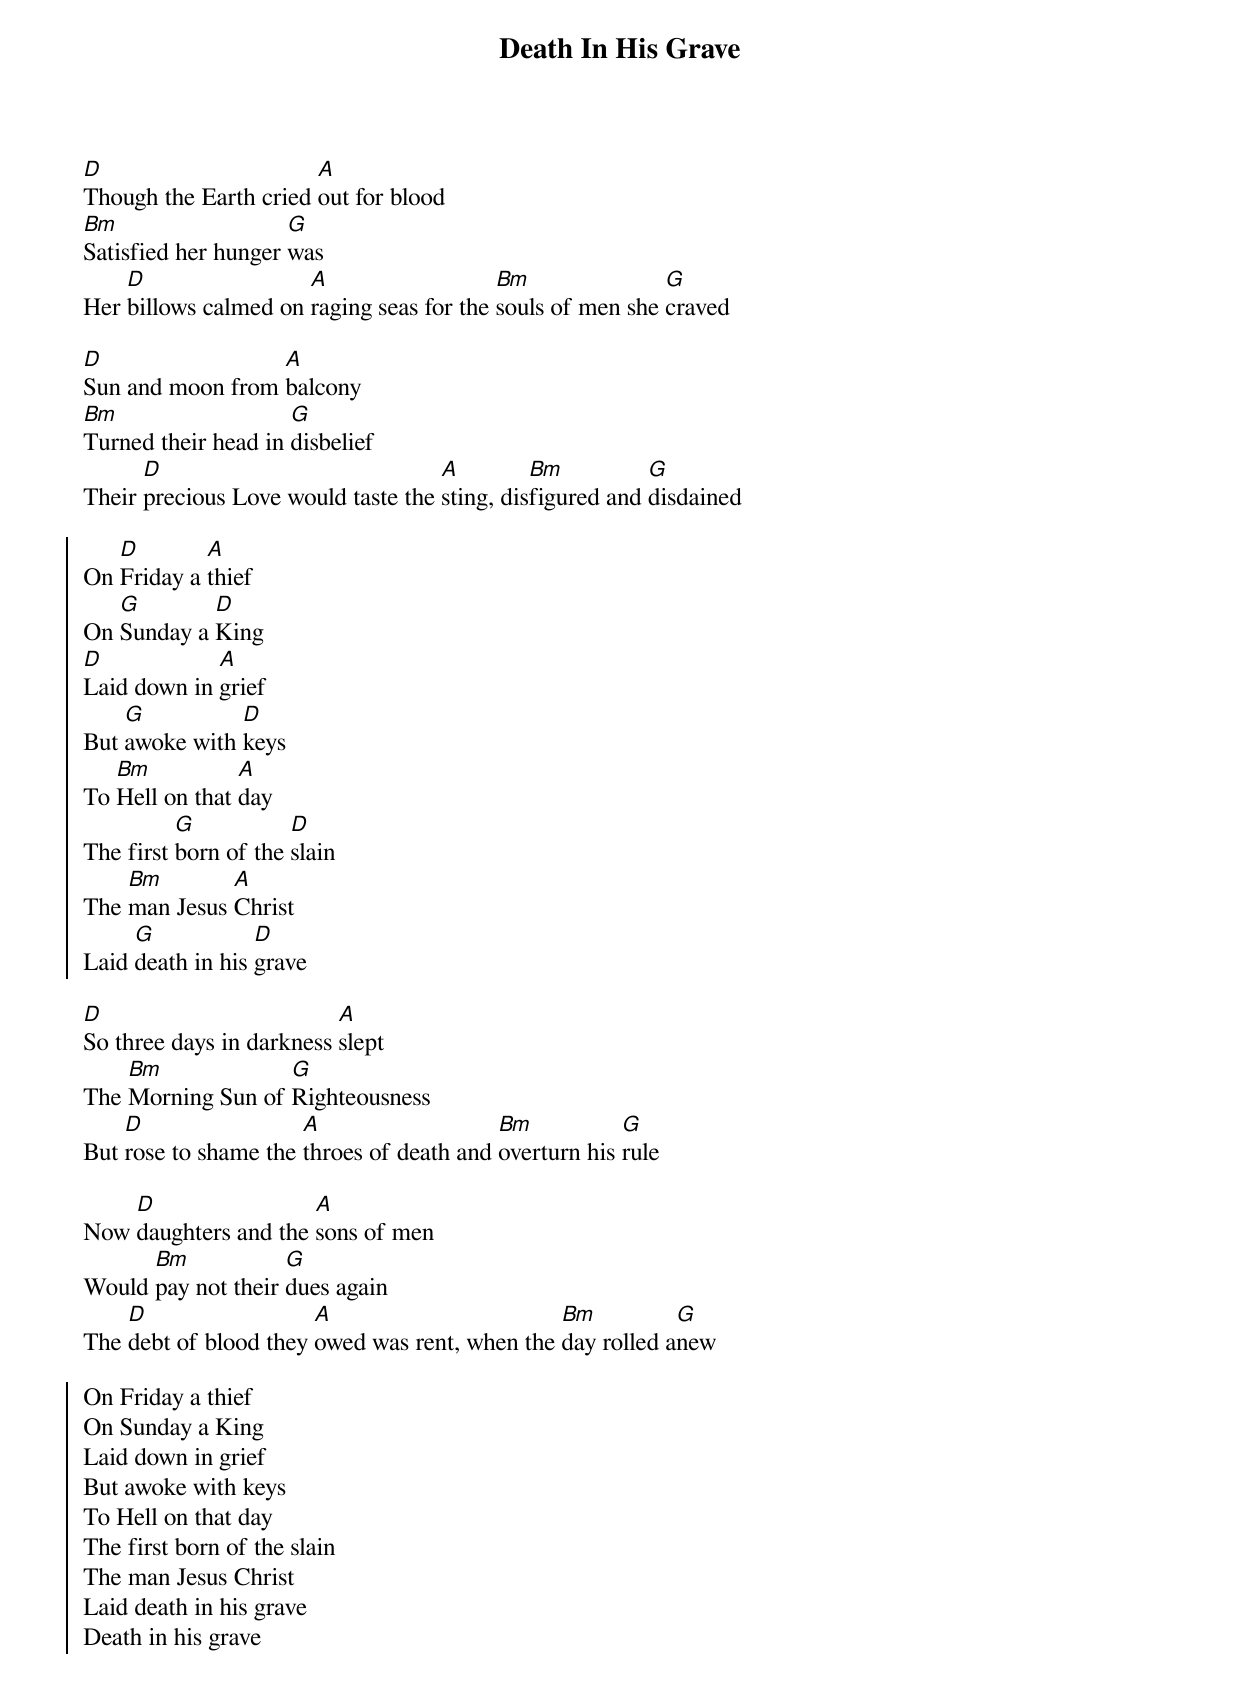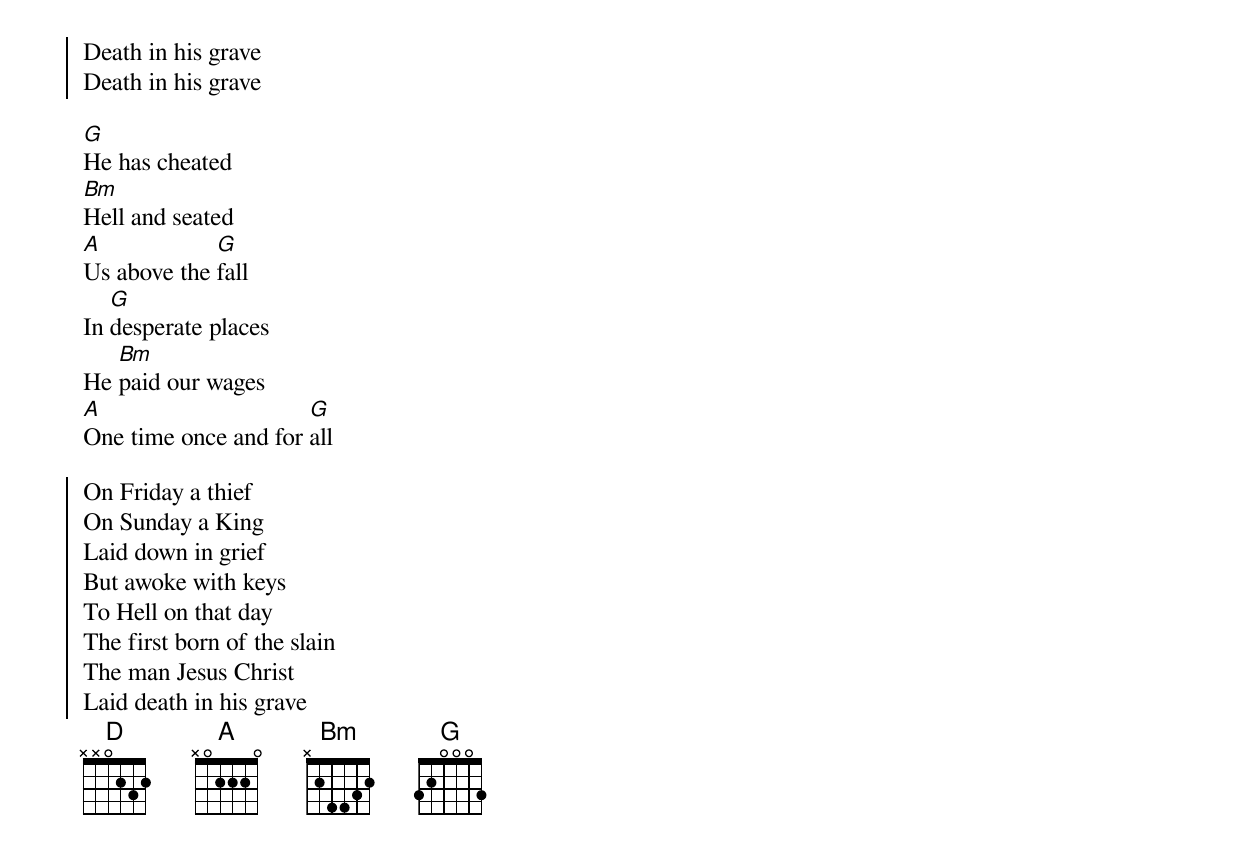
{title:Death In His Grave}
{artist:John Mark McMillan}
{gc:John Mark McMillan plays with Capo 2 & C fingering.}
[D]Though the Earth cried [A]out for blood
[Bm]Satisfied her hunger [G]was
Her [D]billows calmed on [A]raging seas for the [Bm]souls of men she [G]craved

[D]Sun and moon from [A]balcony
[Bm]Turned their head in [G]disbelief
Their [D]precious Love would taste the [A]sting, dis[Bm]figured and [G]disdained

{soc}
On [D]Friday a [A]thief
On [G]Sunday a [D]King
[D]Laid down in [A]grief
But [G]awoke with [D]keys
To [Bm]Hell on that [A]day
The first [G]born of the [D]slain
The [Bm]man Jesus [A]Christ
Laid [G]death in his [D]grave
{eoc}

[D]So three days in darkness [A]slept
The [Bm]Morning Sun of [G]Righteousness
But [D]rose to shame the [A]throes of death and [Bm]overturn his [G]rule

Now [D]daughters and the [A]sons of men
Would [Bm]pay not their [G]dues again
The [D]debt of blood they [A]owed was rent, when the [Bm]day rolled a[G]new

{soc}
On Friday a thief
On Sunday a King
Laid down in grief
But awoke with keys
To Hell on that day
The first born of the slain
The man Jesus Christ
Laid death in his grave
Death in his grave
Death in his grave
Death in his grave
{eoc}

[G]He has cheated
[Bm]Hell and seated
[A]Us above the [G]fall
In [G]desperate places
He [Bm]paid our wages
[A]One time once and for [G]all

{soc}
On Friday a thief
On Sunday a King
Laid down in grief
But awoke with keys
To Hell on that day
The first born of the slain
The man Jesus Christ
Laid death in his grave
{eoc}
